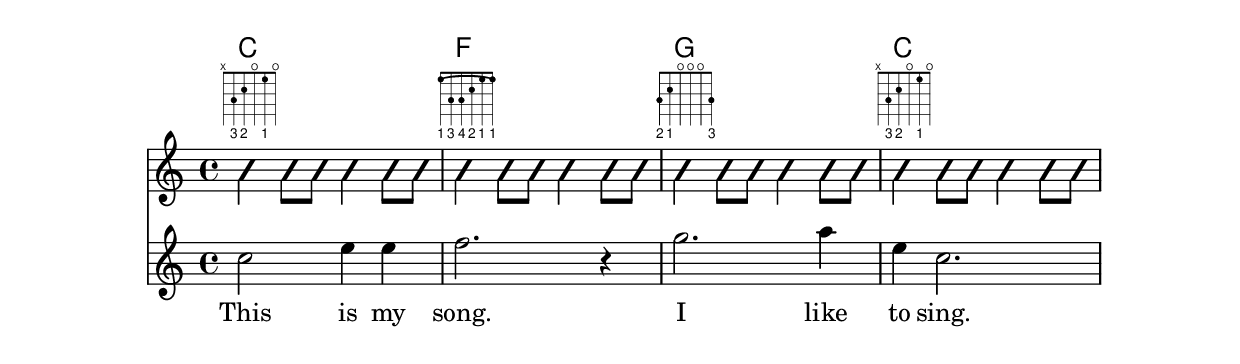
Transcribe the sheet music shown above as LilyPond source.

%% Do not edit this file; it is automatically
%% generated from LSR http://lsr.dsi.unimi.it
%% This file is in the public domain.
\version "2.13.29"

\header {
  lsrtags = "rhythms, fretted-strings"

%% Translation of GIT committish: 0b55335aeca1de539bf1125b717e0c21bb6fa31b
  texidoces = "
Para la música de guitarra, es posible mostrar los ritmos de rasgueo,
además de las notas de la melodía, acordes y diagramas de posiciones.

"
  doctitlees = "Ritmos rasgueados de guitarra"

%% Translation of GIT committish: 0a868be38a775ecb1ef935b079000cebbc64de40
  texidocde = "
In Guitarrennotation kann neben Melodie, Akkordbezeichnungen und
Bunddiagrammen auch der Schlagrhythmus angegeben werden.

"
  doctitlede = "Schlagrhythmus für Guitarren"


%% Translation of GIT committish: 015b8e65e5e9a74cea1618b597402b5b74f89b89
  texidocfr = "
En matière de notation pour guitare, il arrive que soient indiqués les
@qq{coups de gratte} en plus de la mélodie, grilles d'accords et
diagrammes de tablature.

"
  doctitlefr = "Rythmique et guitare"

  texidoc = "
For guitar music, it is possible to show strum rhythms, along with
melody notes, chord names and fret diagrams.

"
  doctitle = "Guitar strum rhythms"
} % begin verbatim

\include "predefined-guitar-fretboards.ly"
<<
  \new ChordNames {
    \chordmode {
      c1 | f | g | c
    }
  }
  \new FretBoards {
    \chordmode {
      c1 | f | g | c
    }
  }
  \new Voice \with {
    \consists "Pitch_squash_engraver"
  } {
    \relative c'' {
      \improvisationOn
      c4 c8 c c4 c8 c
      f4 f8 f f4 f8 f
      g4 g8 g g4 g8 g
      c4 c8 c c4 c8 c
    }
  }
  \new Voice = "melody" {
    \relative c'' {
      c2 e4 e4
      f2. r4
      g2. a4
      e4 c2.
    }
  }
  \new Lyrics {
    \lyricsto "melody" {
      This is my song.
      I like to sing.
    }
  }
>>

